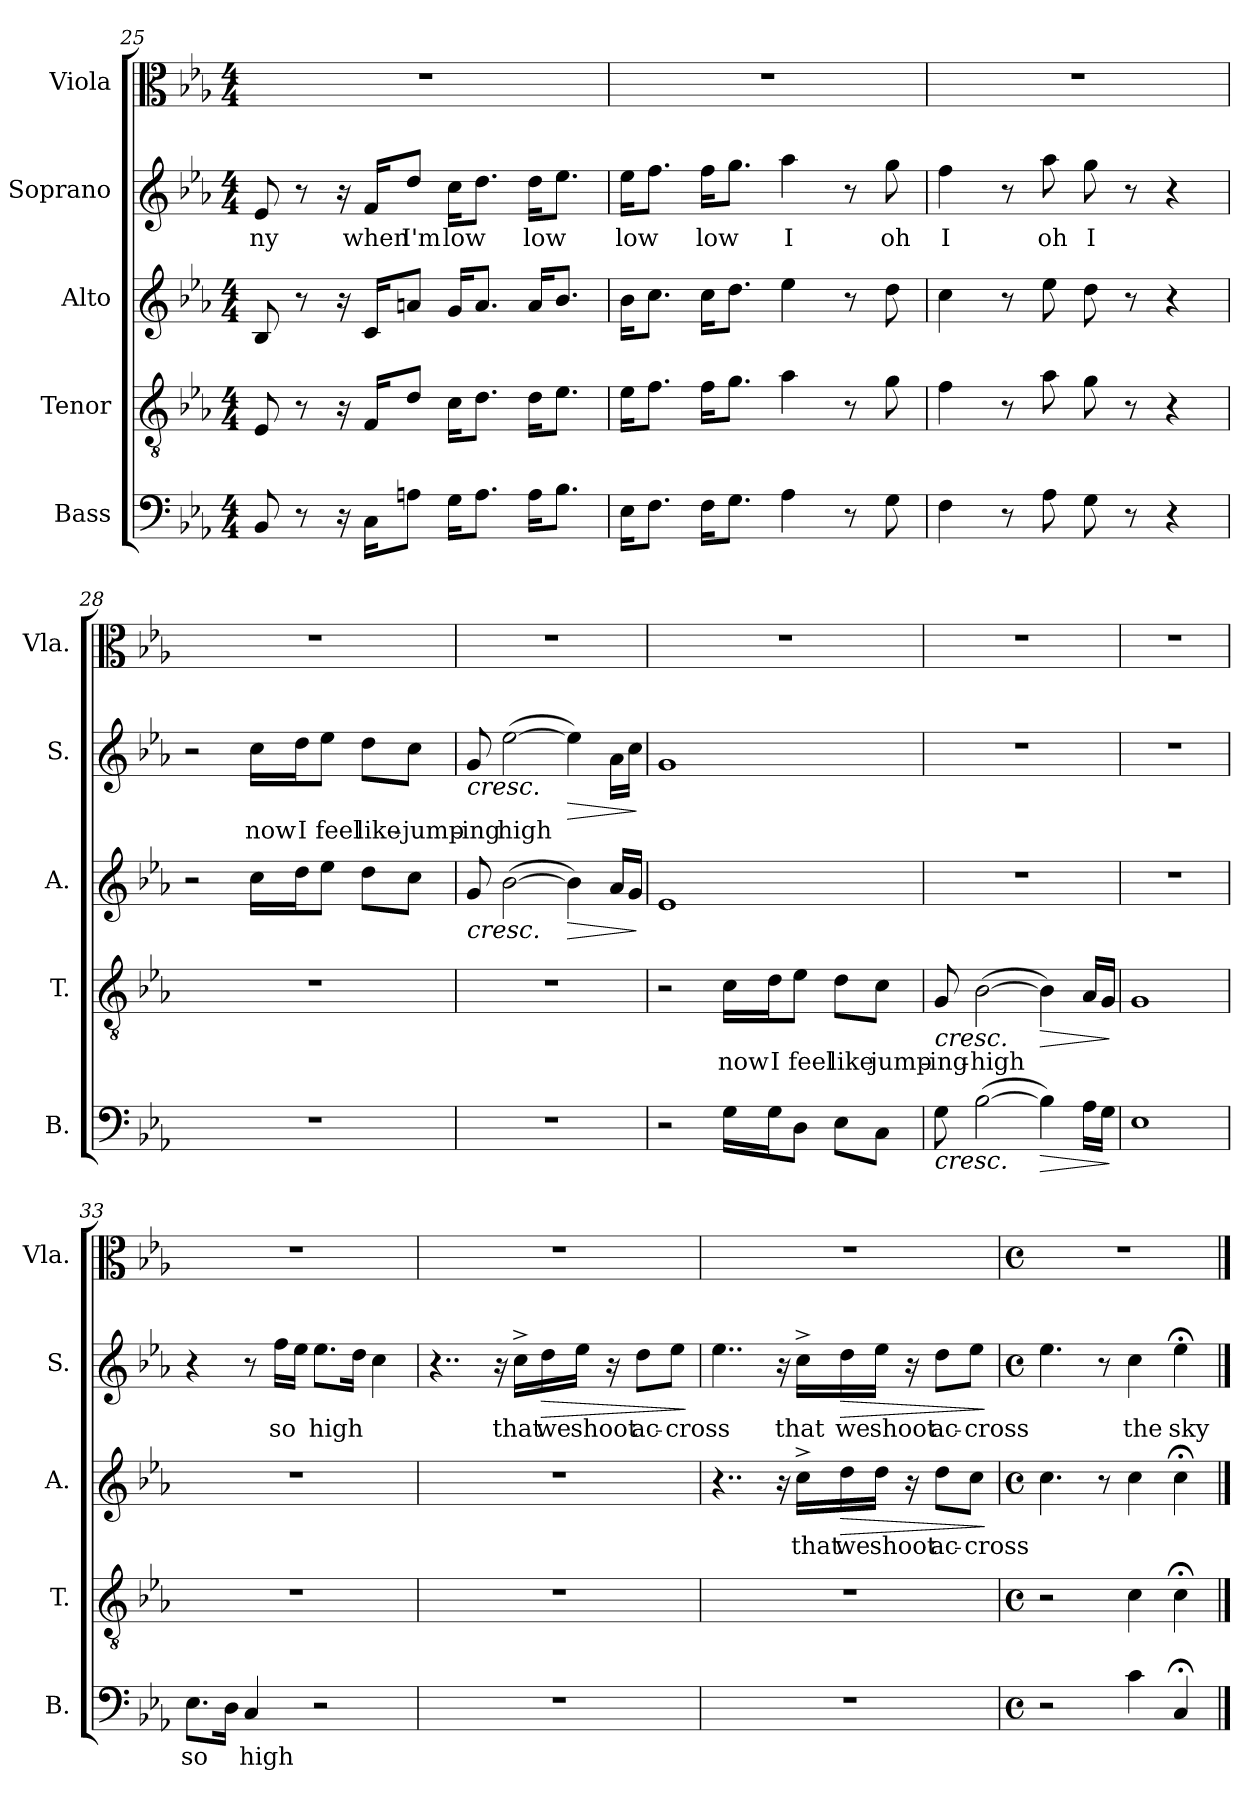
**kern	**text	**dynam	**kern	**text	**dynam	**kern	**text	**dynam	**kern	**text	**dynam	**kern
*part5	*part5	*part5	*part4	*part4	*part4	*part3	*part3	*part3	*part2	*part2	*part2	*part1
*staff5	*staff5	*staff5	*staff4	*staff4	*staff4	*staff3	*staff3	*staff3	*staff2	*staff2	*staff2	*staff1
*I"Bass	*	*	*I"Tenor	*	*	*I"Alto	*	*	*I"Soprano	*	*	*I"Viola
*I'B.	*	*	*I'T.	*	*	*I'A.	*	*	*I'S.	*	*	*I'Vla.
*clefF4	*	*	*clefGv2	*	*	*clefG2	*	*	*clefG2	*	*	*clefC3
*k[b-e-a-]	*	*	*k[b-e-a-]	*	*	*k[b-e-a-]	*	*	*k[b-e-a-]	*	*	*k[b-e-a-]
*M4/4	*	*	*M4/4	*	*	*M4/4	*	*	*M4/4	*	*	*M4/4
=25	=25	=25	=25	=25	=25	=25	=25	=25	=25	=25	=25	=25
8BB-/	.	.	8E-/	.	.	8B-/	.	.	8e-/	-ny	.	1r
8r	.	.	8r	.	.	8r	.	.	8r	.	.	.
16r	.	.	16r	.	.	16r	.	.	16r	.	.	.
16C\KL	.	.	16F/KL	.	.	16c/KL	.	.	16f/KL	when	.	.
8An\J	.	.	8d/J	.	.	8an/J	.	.	8dd/J	I'm	.	.
16G\KL	.	.	16c\KL	.	.	16g/KL	.	.	16cc\KL	low	.	.
8.A\J	.	.	8.d\J	.	.	8.a/J	.	.	8.dd\J	.	.	.
16A\KL	.	.	16d\KL	.	.	16a/KL	.	.	16dd\KL	low	.	.
8.B-\J	.	.	8.e-\J	.	.	8.b-/J	.	.	8.ee-\J	.	.	.
!!LO:PB:g=z
=26	=26	=26	=26	=26	=26	=26	=26	=26	=26	=26	=26	=26
16E-\KL	.	.	16e-\KL	.	.	16b-\KL	.	.	16ee-\KL	low	.	1r
8.F\J	.	.	8.f\J	.	.	8.cc\J	.	.	8.ff\J	.	.	.
16F\KL	.	.	16f\KL	.	.	16cc\KL	.	.	16ff\KL	low	.	.
8.G\J	.	.	8.g\J	.	.	8.dd\J	.	.	8.gg\J	.	.	.
4A-\	.	.	4a-\	.	.	4ee-\	.	.	4aa-\	I	.	.
8r	.	.	8r	.	.	8r	.	.	8r	.	.	.
8G\	.	.	8g\	.	.	8dd\	.	.	8gg\	oh	.	.
=27	=27	=27	=27	=27	=27	=27	=27	=27	=27	=27	=27	=27
4F\	.	.	4f\	.	.	4cc\	.	.	4ff\	I	.	1r
8r	.	.	8r	.	.	8r	.	.	8r	.	.	.
8A-\	.	.	8a-\	.	.	8ee-\	.	.	8aa-\	oh	.	.
8G\	.	.	8g\	.	.	8dd\	.	.	8gg\	I	.	.
8r	.	.	8r	.	.	8r	.	.	8r	.	.	.
4r	.	.	4r	.	.	4r	.	.	4r	.	.	.
=28	=28	=28	=28	=28	=28	=28	=28	=28	=28	=28	=28	=28
1r	.	.	1r	.	.	2r	.	.	2r	.	.	1r
.	.	.	.	.	.	16cc\LL	.	.	16cc\LL	now	.	.
.	.	.	.	.	.	16dd\J	.	.	16dd\J	I	.	.
.	.	.	.	.	.	8ee-\J	.	.	8ee-\J	feel	.	.
.	.	.	.	.	.	8dd\L	.	.	8dd\L	like-	.	.
.	.	.	.	.	.	8cc\J	.	.	8cc\J	-jump-	.	.
=29	=29	=29	=29	=29	=29	=29	=29	=29	=29	=29	=29	=29
!	!	!	!	!	!	!	!	!LO:HP:b	!	!	!LO:HP:b	!
1r	.	.	1r	.	.	8g/	.	<	8g/	-ing	<	1r
.	.	.	.	.	.	([2b-\	.	.	([2ee-\	high	.	.
!	!	!	!	!	!	!	!	!LO:HP:b	!	!	!LO:HP:b	!
.	.	.	.	.	.	4b-\])	.	>	4ee-\])	.	>	.
.	.	.	.	.	.	16a-/LL	.	.	16a-\LL	.	.	.
.	.	.	.	.	.	16g/JJ	.	.	16cc\JJ	.	.	.
.	.	.	.	.	.	.	.	[ ]	.	.	[ ]	.
!!LO:LB:g=z
=30	=30	=30	=30	=30	=30	=30	=30	=30	=30	=30	=30	=30
2r	.	.	2r	.	.	1e-	.	.	1g	.	.	1r
16G\LL	.	.	16c\LL	now	.	.	.	.	.	.	.	.
16G\J	.	.	16d\J	I	.	.	.	.	.	.	.	.
8D\J	.	.	8e-\J	feel	.	.	.	.	.	.	.	.
8E-\L	.	.	8d\L	like	.	.	.	.	.	.	.	.
8C\J	.	.	8c\J	jump-	.	.	.	.	.	.	.	.
=31	=31	=31	=31	=31	=31	=31	=31	=31	=31	=31	=31	=31
!	!	!LO:HP:b	!	!	!LO:HP:b	!	!	!	!	!	!	!
8G\	.	<	8G/	-ing-	<	1r	.	.	1r	.	.	1r
([2B-\	.	.	([2B-\	-high	.	.	.	.	.	.	.	.
!	!	!LO:HP:b	!	!	!LO:HP:b	!	!	!	!	!	!	!
4B-\])	.	>	4B-\])	.	>	.	.	.	.	.	.	.
16A-\LL	.	.	16A-/LL	.	.	.	.	.	.	.	.	.
16G\JJ	.	.	16G/JJ	.	.	.	.	.	.	.	.	.
.	.	[ ]	.	.	[ ]	.	.	.	.	.	.	.
=32	=32	=32	=32	=32	=32	=32	=32	=32	=32	=32	=32	=32
1E-	.	.	1G	.	.	1r	.	.	1r	.	.	1r
=33	=33	=33	=33	=33	=33	=33	=33	=33	=33	=33	=33	=33
8.E-\L	so	.	1r	.	.	1r	.	.	4r	.	.	1r
16D\Jk	.	.	.	.	.	.	.	.	.	.	.	.
4C/	high	.	.	.	.	.	.	.	8r	.	.	.
.	.	.	.	.	.	.	.	.	16ff\LL	so	.	.
.	.	.	.	.	.	.	.	.	16ee-\JJ	.	.	.
2r	.	.	.	.	.	.	.	.	8.ee-\L	high	.	.
.	.	.	.	.	.	.	.	.	16dd\Jk	.	.	.
.	.	.	.	.	.	.	.	.	4cc\	.	.	.
!!LO:PB:g=z
=34	=34	=34	=34	=34	=34	=34	=34	=34	=34	=34	=34	=34
1r	.	.	1r	.	.	1r	.	.	4..r	.	.	1r
.	.	.	.	.	.	.	.	.	16r	.	.	.
.	.	.	.	.	.	.	.	.	16cc^\LL	that	.	.
!	!	!	!	!	!	!	!	!	!	!	!LO:HP:b	!
.	.	.	.	.	.	.	.	.	16dd\	we	>	.
.	.	.	.	.	.	.	.	.	16ee-\JJ	shoot	.	.
.	.	.	.	.	.	.	.	.	16r	.	.	.
.	.	.	.	.	.	.	.	.	8dd\L	ac-	.	.
.	.	.	.	.	.	.	.	.	8ee-\J	-cross	.	.
.	.	.	.	.	.	.	.	.	.	.	]	.
=35	=35	=35	=35	=35	=35	=35	=35	=35	=35	=35	=35	=35
1r	.	.	1r	.	.	4..r	.	.	4..ee-\	.	.	1r
.	.	.	.	.	.	16r	.	.	16r	.	.	.
.	.	.	.	.	.	16cc^\LL	that	.	16cc^\LL	that	.	.
!	!	!	!	!	!	!	!	!LO:HP:b	!	!	!LO:HP:b	!
.	.	.	.	.	.	16dd\	we	>	16dd\	we	>	.
.	.	.	.	.	.	16dd\JJ	shoot	.	16ee-\JJ	shoot	.	.
.	.	.	.	.	.	16r	.	.	16r	.	.	.
.	.	.	.	.	.	8dd\L	ac-	.	8dd\L	ac-	.	.
.	.	.	.	.	.	8cc\J	-cross	.	8ee-\J	-cross	.	.
.	.	.	.	.	.	.	.	]	.	.	]	.
=36	=36	=36	=36	=36	=36	=36	=36	=36	=36	=36	=36	=36
*M4/4	*	*	*M4/4	*	*	*M4/4	*	*	*M4/4	*	*	*M4/4
*met(c)	*	*	*met(c)	*	*	*met(c)	*	*	*met(c)	*	*	*met(c)
2r	.	.	2r	.	.	4.cc\	.	.	4.ee-\	.	.	1r
.	.	.	.	.	.	8r	.	.	8r	.	.	.
4c\	.	.	4c\	.	.	4cc\	.	.	4cc\	the	.	.
4C;</	.	.	4c;<\	.	.	4cc;<\	.	.	4ee-;<\	sky	.	.
==	==	==	==	==	==	==	==	==	==	==	==	==
*-	*-	*-	*-	*-	*-	*-	*-	*-	*-	*-	*-	*-
